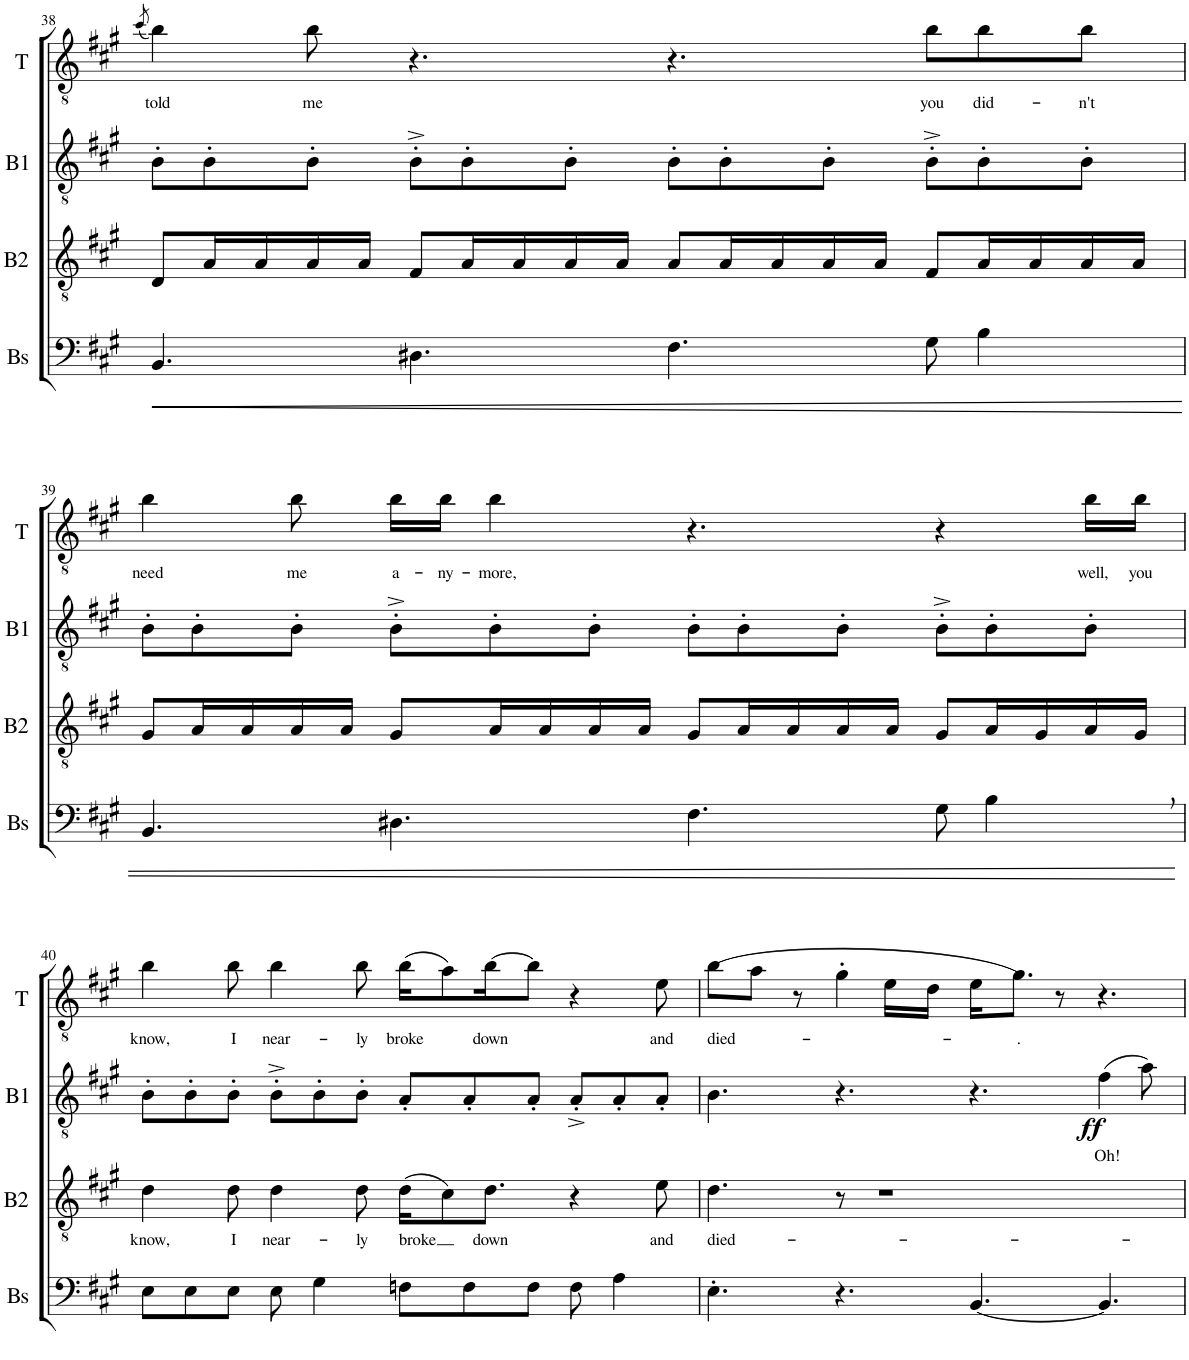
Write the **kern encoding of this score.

**kern	**dynam	**kern	**text	**kern	**text	**dynam	**kern	**text
*part4	*part4	*part3	*part3	*part2	*part2	*part2	*part1	*part1
*staff4	*staff4	*staff3	*staff3	*staff2	*staff2	*staff2	*staff1	*staff1
*I"Bass	*	*I"Baritone 2	*	*I"Baritone 1	*	*	*I"Tenor	*
*I'Bs	*	*I'B2	*	*I'B1	*	*	*I'T	*
!!LO:PB:g=z
*clefF4	*	*clefGv2	*	*clefGv2	*	*	*clefGv2	*
*k[f#c#g#]	*	*k[f#c#g#]	*	*k[f#c#g#]	*	*	*k[f#c#g#]	*
*M12/8	*	*M12/8	*	*M12/8	*	*	*M12/8	*
=38	=38	=38	=38	=38	=38	=38	=38	=38
.	.	.	.	.	.	.	(8qcc#/	.
!	!LO:HP:b	!	!	!	!	!	!	!LO:LY:b
4.BB/	<	8D/L	.	8B'\L	.	.	4b\)	told
.	.	16A/L	.	8B'\	.	.	.	.
.	.	16A/	.	.	.	.	.	.
!	!	!	!	!	!	!	!	!LO:LY:b
.	.	16A/	.	8B'\J	.	.	8b\	me
.	.	16A/JJ	.	.	.	.	.	.
4.D#X\	.	8F#/L	.	8B'^\L	.	.	4.r	.
.	.	16A/L	.	8B'\	.	.	.	.
.	.	16A/	.	.	.	.	.	.
.	.	16A/	.	8B'\J	.	.	.	.
.	.	16A/JJ	.	.	.	.	.	.
4.F#\	.	8A/L	.	8B'\L	.	.	4.r	.
.	.	16A/L	.	8B'\	.	.	.	.
.	.	16A/	.	.	.	.	.	.
.	.	16A/	.	8B'\J	.	.	.	.
.	.	16A/JJ	.	.	.	.	.	.
!	!	!	!	!	!	!	!	!LO:LY:b
8G#\	.	8F#/L	.	8B'^\L	.	.	8b\L	you
!	!	!	!	!	!	!	!	!LO:LY:b
4B\	.	16A/L	.	8B'\	.	.	8b\	did-
.	.	16A/	.	.	.	.	.	.
!	!	!	!	!	!	!	!	!LO:LY:b
.	.	16A/	.	8B'\J	.	.	8b\J	-n't
.	.	16A/JJ	.	.	.	.	.	.
!!LO:LB:g=z
=39	=39	=39	=39	=39	=39	=39	=39	=39
!	!	!	!	!	!	!	!	!LO:LY:b
4.BB/	.	8G#/L	.	8B'\L	.	.	4b\	need
.	.	16A/L	.	8B'\	.	.	.	.
.	.	16A/	.	.	.	.	.	.
!	!	!	!	!	!	!	!	!LO:LY:b
.	.	16A/	.	8B'\J	.	.	8b\	me
.	.	16A/JJ	.	.	.	.	.	.
!	!	!	!	!	!	!	!	!LO:LY:b
4.D#X\	.	8G#/L	.	8B'^\L	.	.	16b\LL	a-
!	!	!	!	!	!	!	!	!LO:LY:b
.	.	.	.	.	.	.	16b\JJ	-ny-
!	!	!	!	!	!	!	!	!LO:LY:b
.	.	16A/L	.	8B'\	.	.	4b\	-more,
.	.	16A/	.	.	.	.	.	.
.	.	16A/	.	8B'\J	.	.	.	.
.	.	16A/JJ	.	.	.	.	.	.
4.F#\	.	8G#/L	.	8B'\L	.	.	4.r	.
.	.	16A/L	.	8B'\	.	.	.	.
.	.	16A/	.	.	.	.	.	.
.	.	16A/	.	8B'\J	.	.	.	.
.	.	16A/JJ	.	.	.	.	.	.
8G#\	.	8G#/L	.	8B'^\L	.	.	4r	.
4B,\	.	16A/L	.	8B'\	.	.	.	.
.	.	16G#/	.	.	.	.	.	.
!	!	!	!	!	!	!	!	!LO:LY:b
.	.	16A/	.	8B'\J	.	.	16b\LL	well,
!	!	!	!	!	!	!	!	!LO:LY:b
.	.	16G#/JJ	.	.	.	.	16b\JJ	you
.	[	.	.	.	.	.	.	.
!!LO:LB:g=z
=40	=40	=40	=40	=40	=40	=40	=40	=40
!	!	!	!LO:LY:b	!	!	!	!	!LO:LY:b
8E\L	.	4d\	know,	8B'\L	.	.	4b\	know,
8E\	.	.	.	8B'\	.	.	.	.
!	!	!	!LO:LY:b	!	!	!	!	!LO:LY:b
8E\J	.	8d\	I	8B'\J	.	.	8b\	I
!	!	!	!LO:LY:b	!	!	!	!	!LO:LY:b
8E\	.	4d\	near-	8B'^\L	.	.	4b\	near-
4G#\	.	.	.	8B'\	.	.	.	.
!	!	!	!LO:LY:b	!	!	!	!	!LO:LY:b
.	.	8d\	-ly	8B'\J	.	.	8b\	-ly
!	!	!	!LO:LY:b	!	!	!	!	!LO:LY:b
8Fn\L	.	(16d\KL	broke	8A'/L	.	.	(16b\KL	broke
.	.	8c#\)	.	.	.	.	8a\)	.
8F\	.	.	.	8A'/	.	.	.	.
!	!	!	!LO:LY:b	!	!	!	!	!LO:LY:b
.	.	8.d\J	down	.	.	.	[16b\K	down
8F\J	.	.	.	8A'/J	.	.	8b\J]	.
8F\	.	4r	.	8A'^/L	.	.	4r	.
4A\	.	.	.	8A'/	.	.	.	.
!	!	!	!LO:LY:b	!	!	!	!	!LO:LY:b
.	.	8e\	and	8A'/J	.	.	8e\	and
=41	=41	=41	=41	=41	=41	=41	=41	=41
!	!	!	!LO:LY:b	!	!	!	!	!LO:LY:b
4.E'\	.	4.d\	died-	4.B\	.	.	(8b\L	died-
.	.	.	.	.	.	.	8a\J	.
.	.	.	.	.	.	.	8r	.
4.r	.	8r	.	4.r	.	.	4g#'\	.
.	.	1r	.	.	.	.	.	.
.	.	.	.	.	.	.	16e\LL	.
.	.	.	.	.	.	.	16d\JJ	.
[4.BB/	.	.	.	4.r	.	.	16e\KL	.
!	!	!	!	!	!	!	!	!LO:LY:b
.	.	.	.	.	.	.	8.g#\J)	-.
.	.	.	.	.	.	.	8r	.
!	!	!	!	!	!LO:LY:b	!LO:DY:b	!	!
4.BB/]	.	.	.	(4f#\	Oh!	ff	4.r	.
.	.	.	.	8a\)	.	.	.	.
=	=	=	=	=	=	=	=	=
*-	*-	*-	*-	*-	*-	*-	*-	*-
